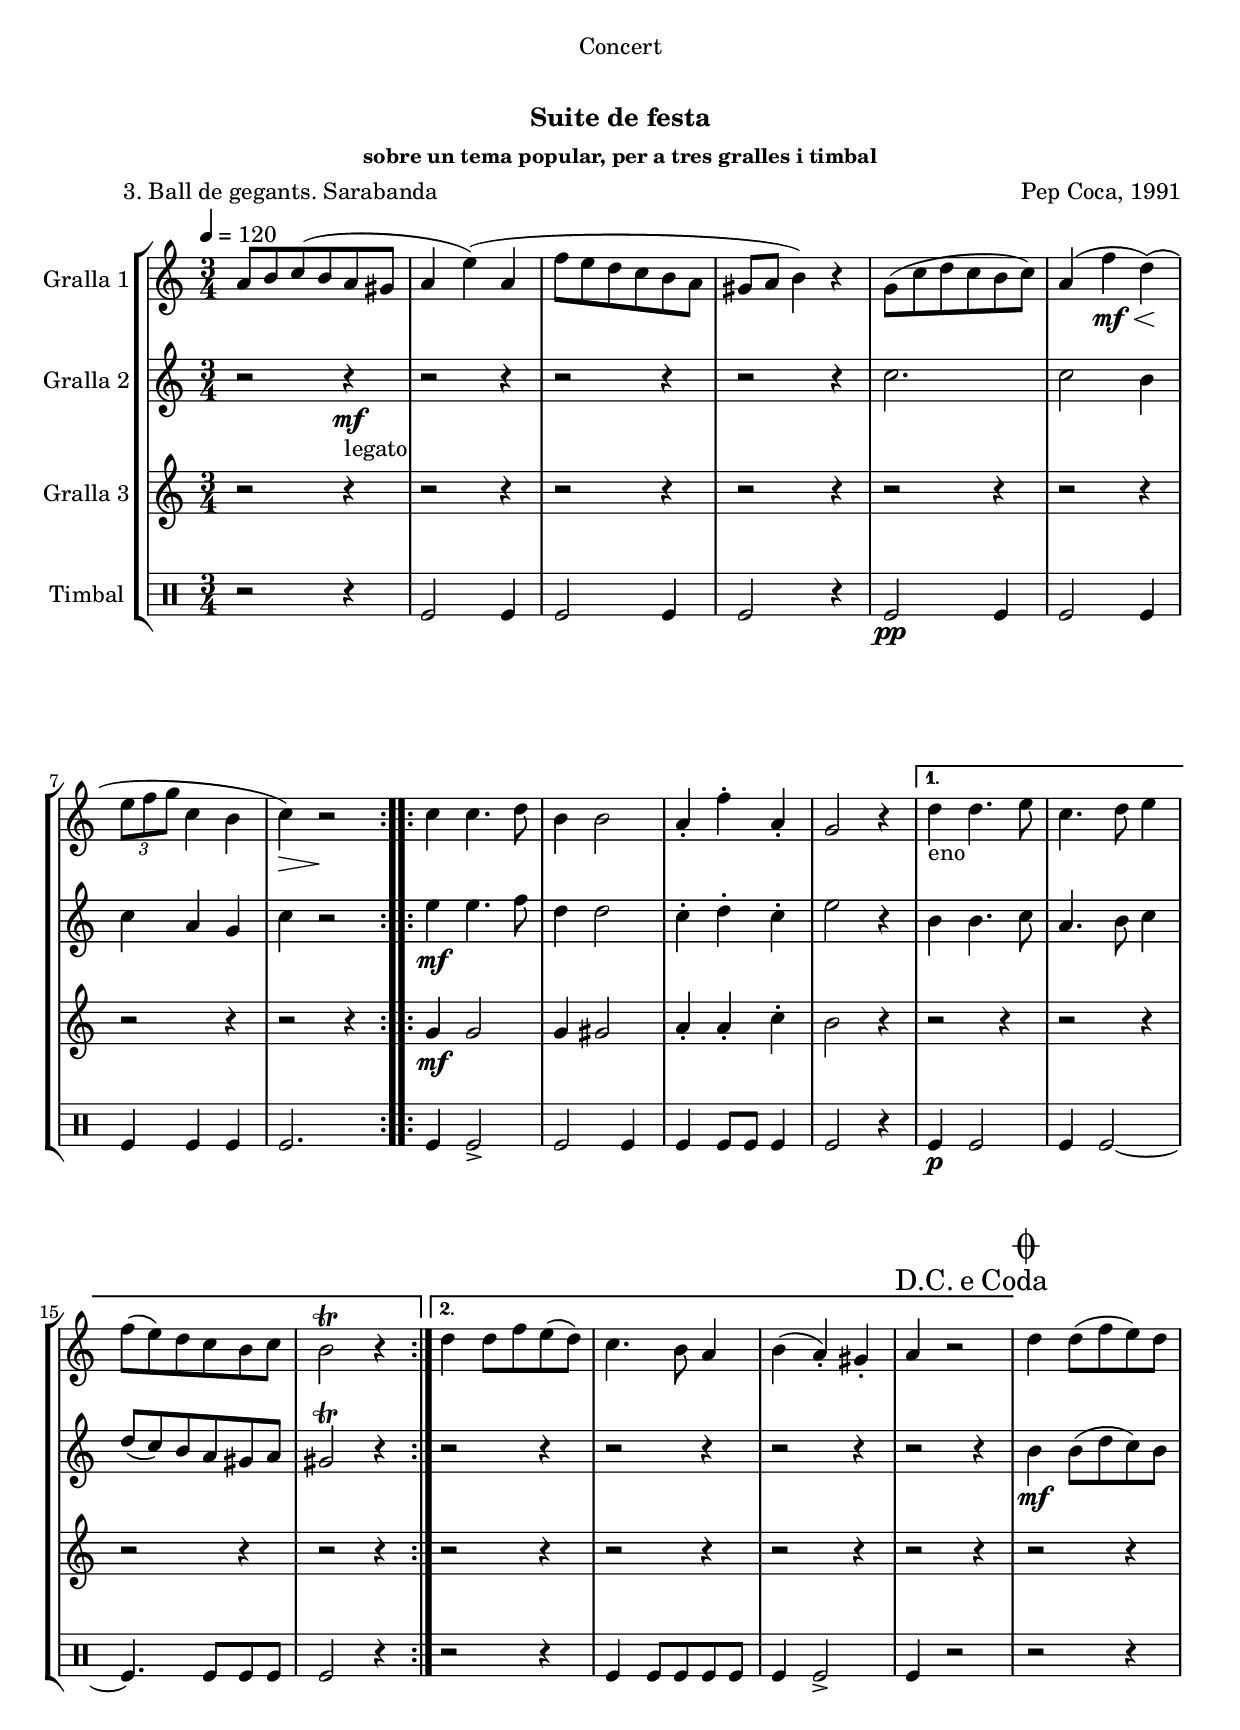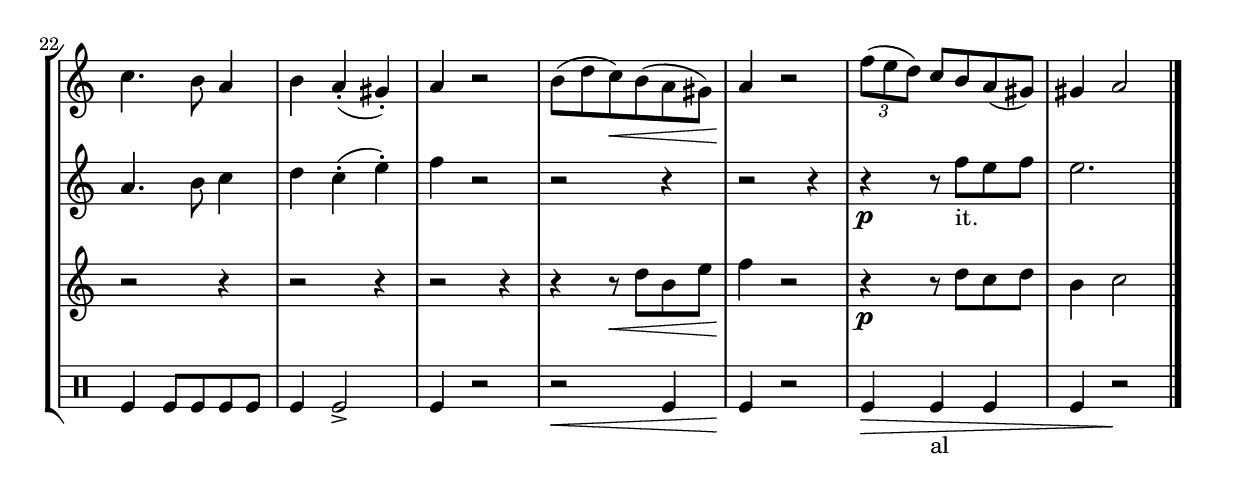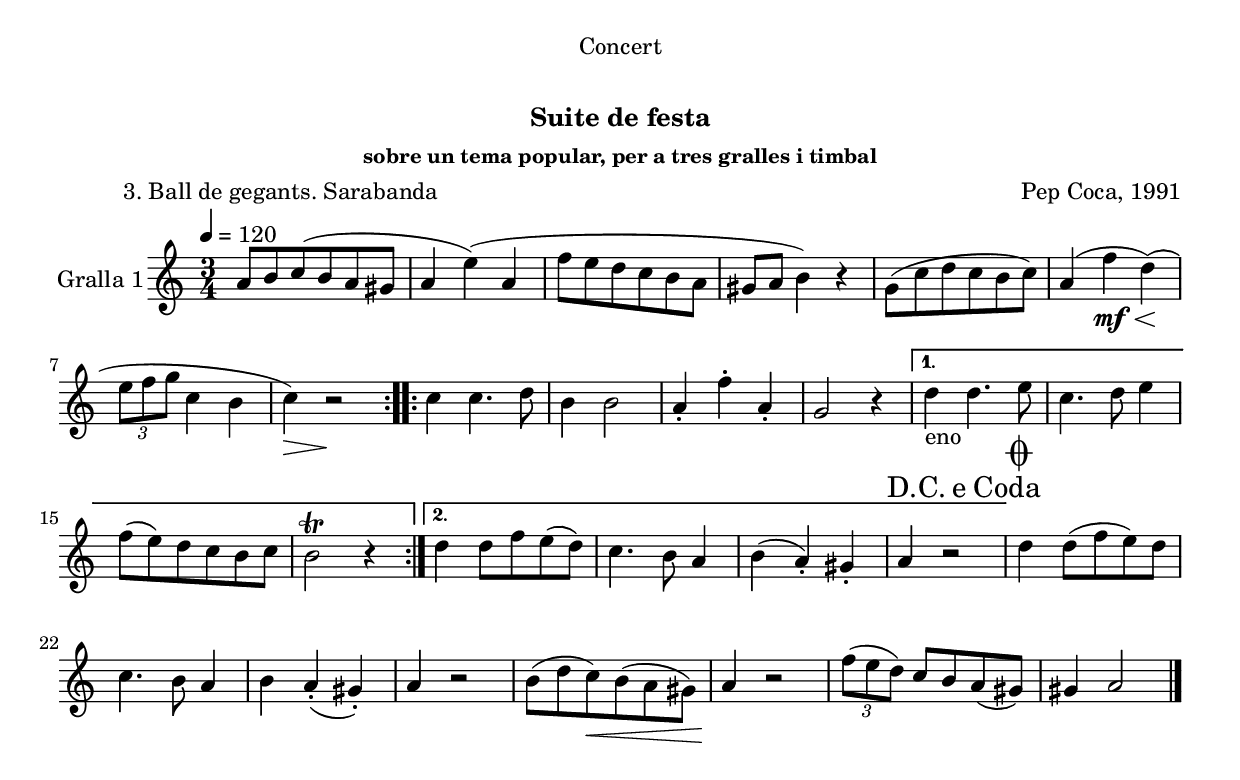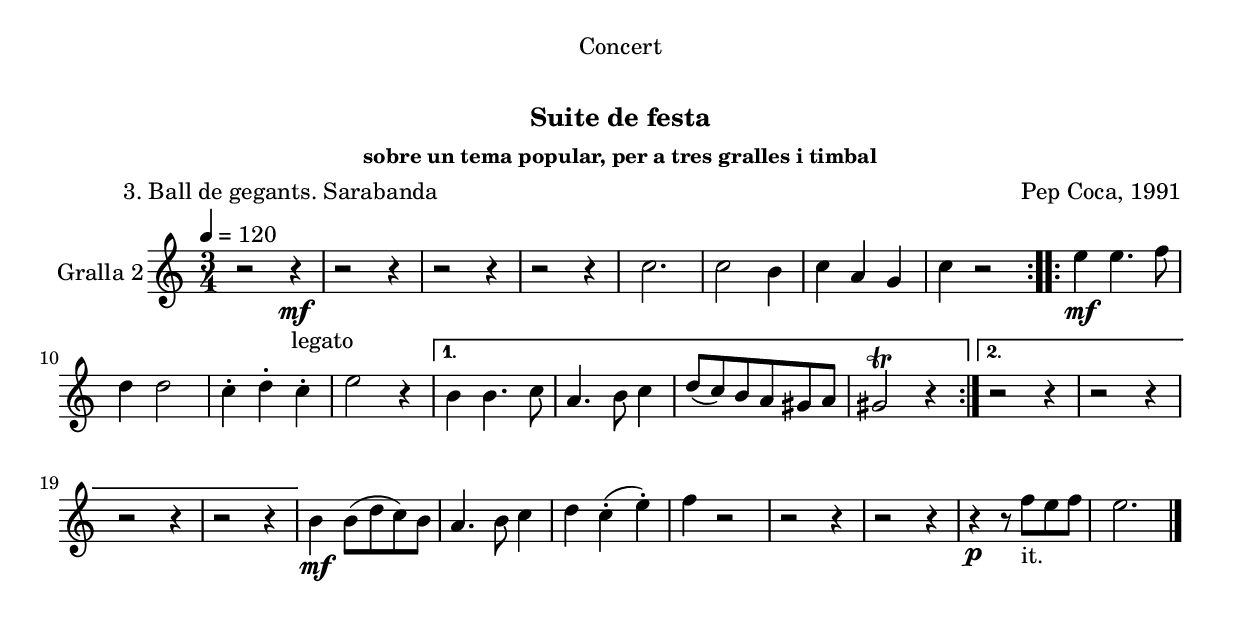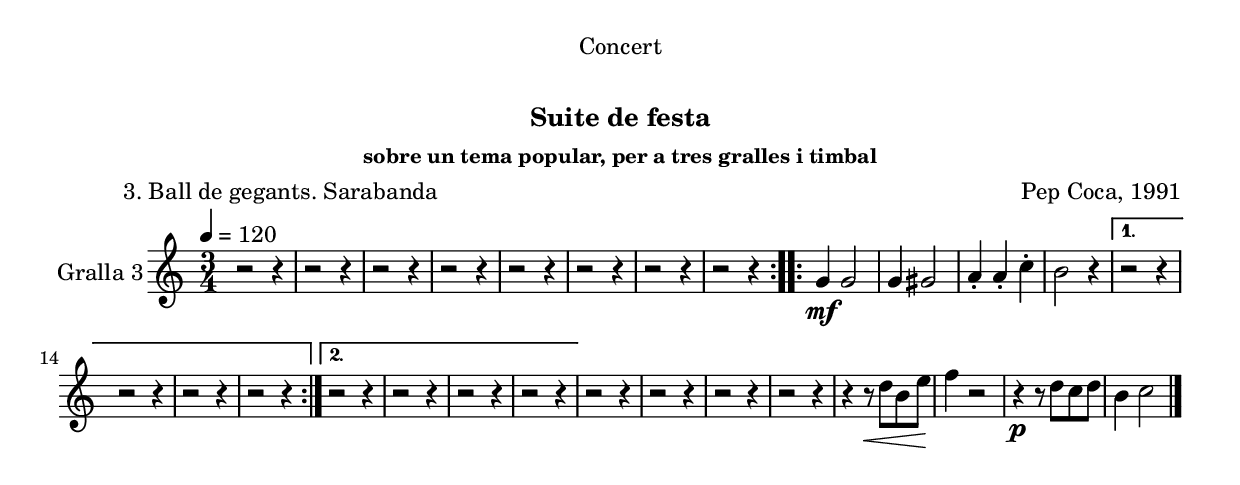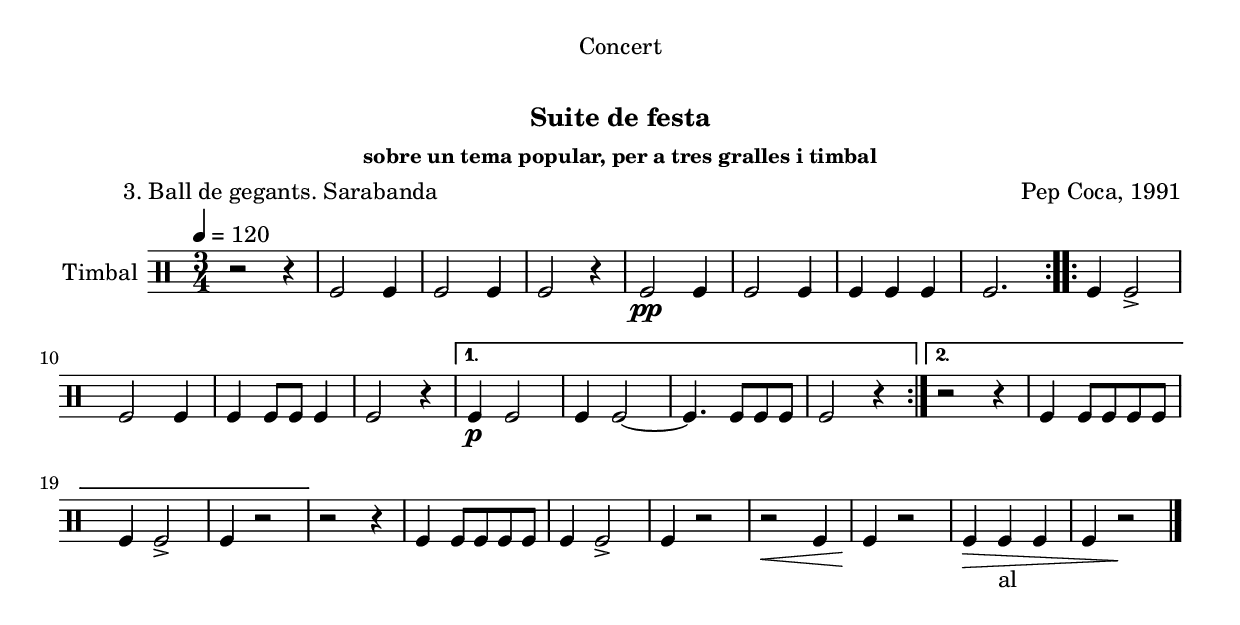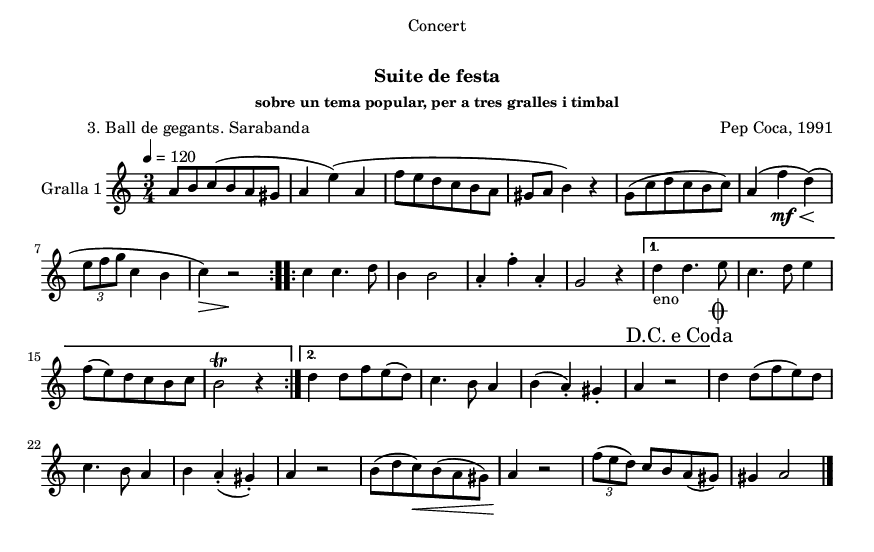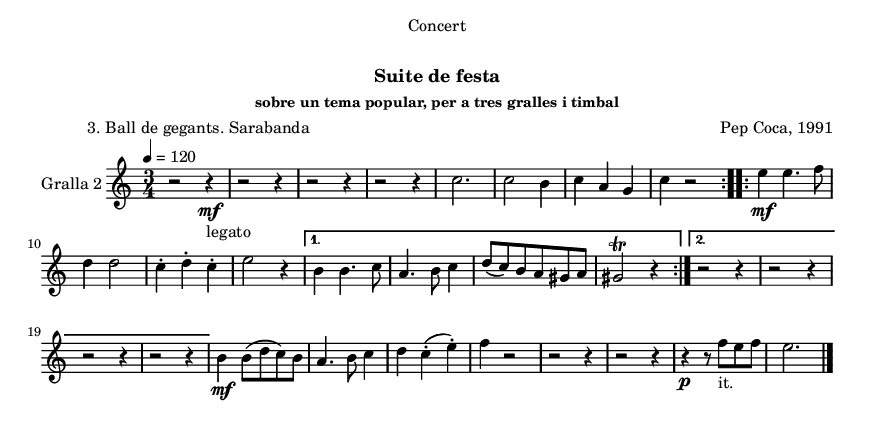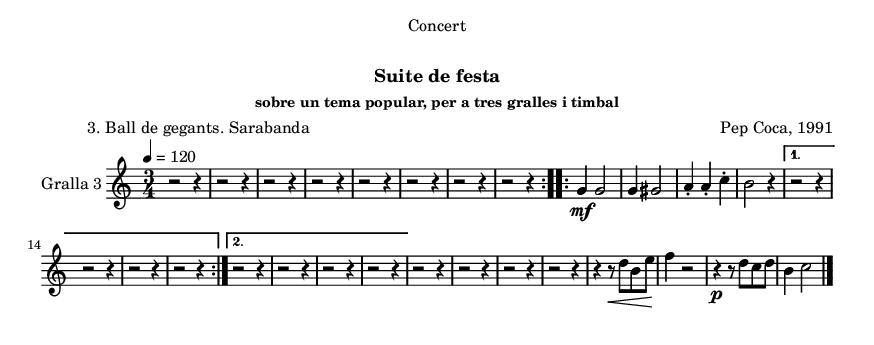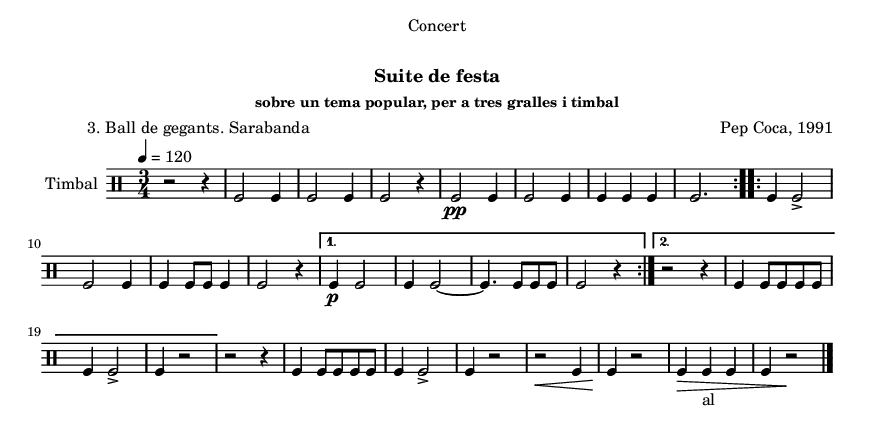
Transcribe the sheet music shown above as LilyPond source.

\version "2.16.0"

\header {
  dedication="Concert"
  title="  "
  subtitle="Suite de festa"
  subsubtitle="sobre un tema popular, per a tres gralles i timbal"
  poet="          3. Ball de gegants. Sarabanda"
  meter=""
  piece=""
  composer="Pep Coca, 1991"
  arranger=""
  opus=""
  instrument=""
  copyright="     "
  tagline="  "
}

liniaroAa =
\relative a'
{
  \tempo 4=120
  \clef treble
  \key c \major
  \time 3/4
  \repeat volta 2 { a8 b c ( b a gis  |
  a4 e' ) ( a,  |
  f'8 e d c b a  |
  gis8 a b4 ) r  |
  %05
  g8 ( c d c b c )  |
  a4 ( f' \mf \< d ) \! (  |
  \times 2/3 { e8 f g } c,4 b  |
  c4 \> ) r2 \!  | }
  \repeat volta 2 { c4 c4. d8  |
  %10
  b4 b2  |
  a4-. f'-. a,-.  |
  g2 r4 }
  \alternative { { d'4 _"eno" d4. e8  |
  c4. d8 e4  |
  %15
  f8 ( e ) d c b c  |
  b2\trill r4 }
  { d4 d8 f e ( d )  |
  c4. b8 a4  |
  b4 ( a-. ) gis-.  |
  %20
  \mark \markup {D.C. e Coda} a4 r2 } }
  \mark \markup {\musicglyph #"scripts.coda"} d4 d8 ( f e ) d  |
  c4. b8 a4  |
  b4 a-. ( gis-. )  |
  a4 r2  |
  %25
  b8 ( d c \< ) b ( a gis )  |
  a4 \! r2  |
  \times 2/3 { f'8 ( e d ) } c b a ( gis )  |
  gis4 a2  \bar "|."
}

liniaroAb =
\relative c''
{
  \tempo 4=120
  \clef treble
  \key c \major
  \time 3/4
  \repeat volta 2 { r2 r4 \mf _"legato"  |
  r2 r4  |
  r2 r4  |
  r2 r4  |
  %05
  c2.  |
  c2 b4  |
  c4 a g  |
  c4 r2  | }
  \repeat volta 2 { e4 \mf e4. f8  |
  %10
  d4 d2  |
  c4-. d-. c-.  |
  e2 r4 }
  \alternative { { b4 b4. c8  |
  a4. b8 c4  |
  %15
  d8 ( c ) b a gis a  |
  gis2\trill r4 }
  { r2 r4  |
  r2 r4  |
  r2 r4  |
  %20
  r2 r4 } }
  b4 \mf b8 ( d c ) b  |
  a4. b8 c4  |
  d4 c-. ( e-. )  |
  f4 r2  | % troigo!
  %25
  r2 r4  |
  r2 r4  |
  r4 \p r8 f  _"it." e f  |
  e2.  \bar "|."
}

liniaroAc =
\relative g'
{
  \tempo 4=120
  \clef treble
  \key c \major
  \time 3/4
  \repeat volta 2 { r2 r4  |
  r2 r4  |
  r2 r4  |
  r2 r4  |
  %05
  r2 r4  |
  r2 r4  |
  r2 r4  |
  r2 r4  | }
  \repeat volta 2 { g4 \mf g2  |
  %10
  g4 gis2  |
  a4-. a-. c-.  |
  b2 r4 }
  \alternative { { r2 r4  |
  r2 r4  |
  %15
  r2 r4  |
  r2 r4 }
  { r2 r4  |
  r2 r4  |
  r2 r4  |
  %20
  r2 r4 } }
  r2 r4  |
  r2 r4  |
  r2 r4  |
  r2 r4  |
  %25
  r4 r8 \< d b e  |
  f4 \! r2  | % kompletite
  r4 \p \p r8 d  c d  |
  b4 c2  \bar "|."
}

liniaroAd =
\drummode
{
  \tempo 4=120
  \time 3/4
  \repeat volta 2 { r2 r4  |
  tomfl2 tomfl4  |
  tomfl2 tomfl4  |
  tomfl2 r4  |
  %05
  tomfl2 \pp tomfl4  |
  tomfl2 tomfl4  |
  tomfl4 tomfl tomfl  |
  tomfl2.  | }
  \repeat volta 2 { tomfl4 tomfl2->  |
  %10
  tomfl2 tomfl4  |
  tomfl4 tomfl8 tomfl tomfl4  |
  tomfl2 r4 }
  \alternative { { tomfl4 \p tomfl2  |
  tomfl4 tomfl2 ~  |
  %15
  tomfl4. tomfl8 tomfl tomfl  |
  tomfl2 r4 }
  { r2 r4  |
  tomfl4 tomfl8 tomfl tomfl tomfl  |
  tomfl4 tomfl2->  |
  %20
  tomfl4 r2 } }
  r2 r4  |
  tomfl4 tomfl8 tomfl tomfl tomfl  |
  tomfl4 tomfl2->  |
  tomfl4 r2  |
  %25
  r2 \< tomfl4  |
  tomfl4 \! r2  |
  tomfl4 \> tomfl _"al" tomfl  |
  tomfl4 r2 \!  \bar "|."
}

\book {

\paper {
  print-page-number = false
}

\bookpart {
  \score {
    \new StaffGroup {
      \override Score.RehearsalMark #'self-alignment-X = #LEFT
      <<
        \new Staff \with {instrumentName = #"Gralla 1" } \liniaroAa
        \new Staff \with {instrumentName = #"Gralla 2" } \liniaroAb
        \new Staff \with {instrumentName = #"Gralla 3" } \liniaroAc
        \new DrumStaff \with {instrumentName = #"Timbal" } \liniaroAd
      >>
    }
    \layout {}
  }\score { \unfoldRepeats
    \new StaffGroup {
      \override Score.RehearsalMark #'self-alignment-X = #LEFT
      <<
        \new Staff \with {instrumentName = #"Gralla 1" } \liniaroAa
        \new Staff \with {instrumentName = #"Gralla 2" } \liniaroAb
        \new Staff \with {instrumentName = #"Gralla 3" } \liniaroAc
        \new DrumStaff \with {instrumentName = #"Timbal" } \liniaroAd
      >>
    }
    \midi {}
  }
}

\bookpart {
  \header {}
  \score {
    \new StaffGroup {
      \override Score.RehearsalMark #'self-alignment-X = #LEFT
      <<
        \new Staff \with {instrumentName = #"Gralla 1" } \liniaroAa
      >>
    }
    \layout {}
  }\score { \unfoldRepeats
    \new StaffGroup {
      \override Score.RehearsalMark #'self-alignment-X = #LEFT
      <<
        \new Staff \with {instrumentName = #"Gralla 1" } \liniaroAa
      >>
    }
    \midi {}
  }
}

\bookpart {
  \header {}
  \score {
    \new StaffGroup {
      \override Score.RehearsalMark #'self-alignment-X = #LEFT
      <<
        \new Staff \with {instrumentName = #"Gralla 2" } \liniaroAb
      >>
    }
    \layout {}
  }\score { \unfoldRepeats
    \new StaffGroup {
      \override Score.RehearsalMark #'self-alignment-X = #LEFT
      <<
        \new Staff \with {instrumentName = #"Gralla 2" } \liniaroAb
      >>
    }
    \midi {}
  }
}

\bookpart {
  \header {}
  \score {
    \new StaffGroup {
      \override Score.RehearsalMark #'self-alignment-X = #LEFT
      <<
        \new Staff \with {instrumentName = #"Gralla 3" } \liniaroAc
      >>
    }
    \layout {}
  }\score { \unfoldRepeats
    \new StaffGroup {
      \override Score.RehearsalMark #'self-alignment-X = #LEFT
      <<
        \new Staff \with {instrumentName = #"Gralla 3" } \liniaroAc
      >>
    }
    \midi {}
  }
}

\bookpart {
  \header {}
  \score {
    \new StaffGroup {
      \override Score.RehearsalMark #'self-alignment-X = #LEFT
      <<
        \new DrumStaff \with {instrumentName = #"Timbal" } \liniaroAd
      >>
    }
    \layout {}
  }\score { \unfoldRepeats
    \new StaffGroup {
      \override Score.RehearsalMark #'self-alignment-X = #LEFT
      <<
        \new DrumStaff \with {instrumentName = #"Timbal" } \liniaroAd
      >>
    }
    \midi {}
  }
}

}

\book {

\paper {
  print-page-number = false
  #(set-paper-size "a6landscape")
  #(layout-set-staff-size 14)
}

\bookpart {
  \header {}
  \score {
    \new StaffGroup {
      \override Score.RehearsalMark #'self-alignment-X = #LEFT
      <<
        \new Staff \with {instrumentName = #"Gralla 1" } \liniaroAa
      >>
    }
    \layout {}
  }
}

\bookpart {
  \header {}
  \score {
    \new StaffGroup {
      \override Score.RehearsalMark #'self-alignment-X = #LEFT
      <<
        \new Staff \with {instrumentName = #"Gralla 2" } \liniaroAb
      >>
    }
    \layout {}
  }
}

\bookpart {
  \header {}
  \score {
    \new StaffGroup {
      \override Score.RehearsalMark #'self-alignment-X = #LEFT
      <<
        \new Staff \with {instrumentName = #"Gralla 3" } \liniaroAc
      >>
    }
    \layout {}
  }
}

\bookpart {
  \header {}
  \score {
    \new StaffGroup {
      \override Score.RehearsalMark #'self-alignment-X = #LEFT
      <<
        \new DrumStaff \with {instrumentName = #"Timbal" } \liniaroAd
      >>
    }
    \layout {}
  }
}

}

